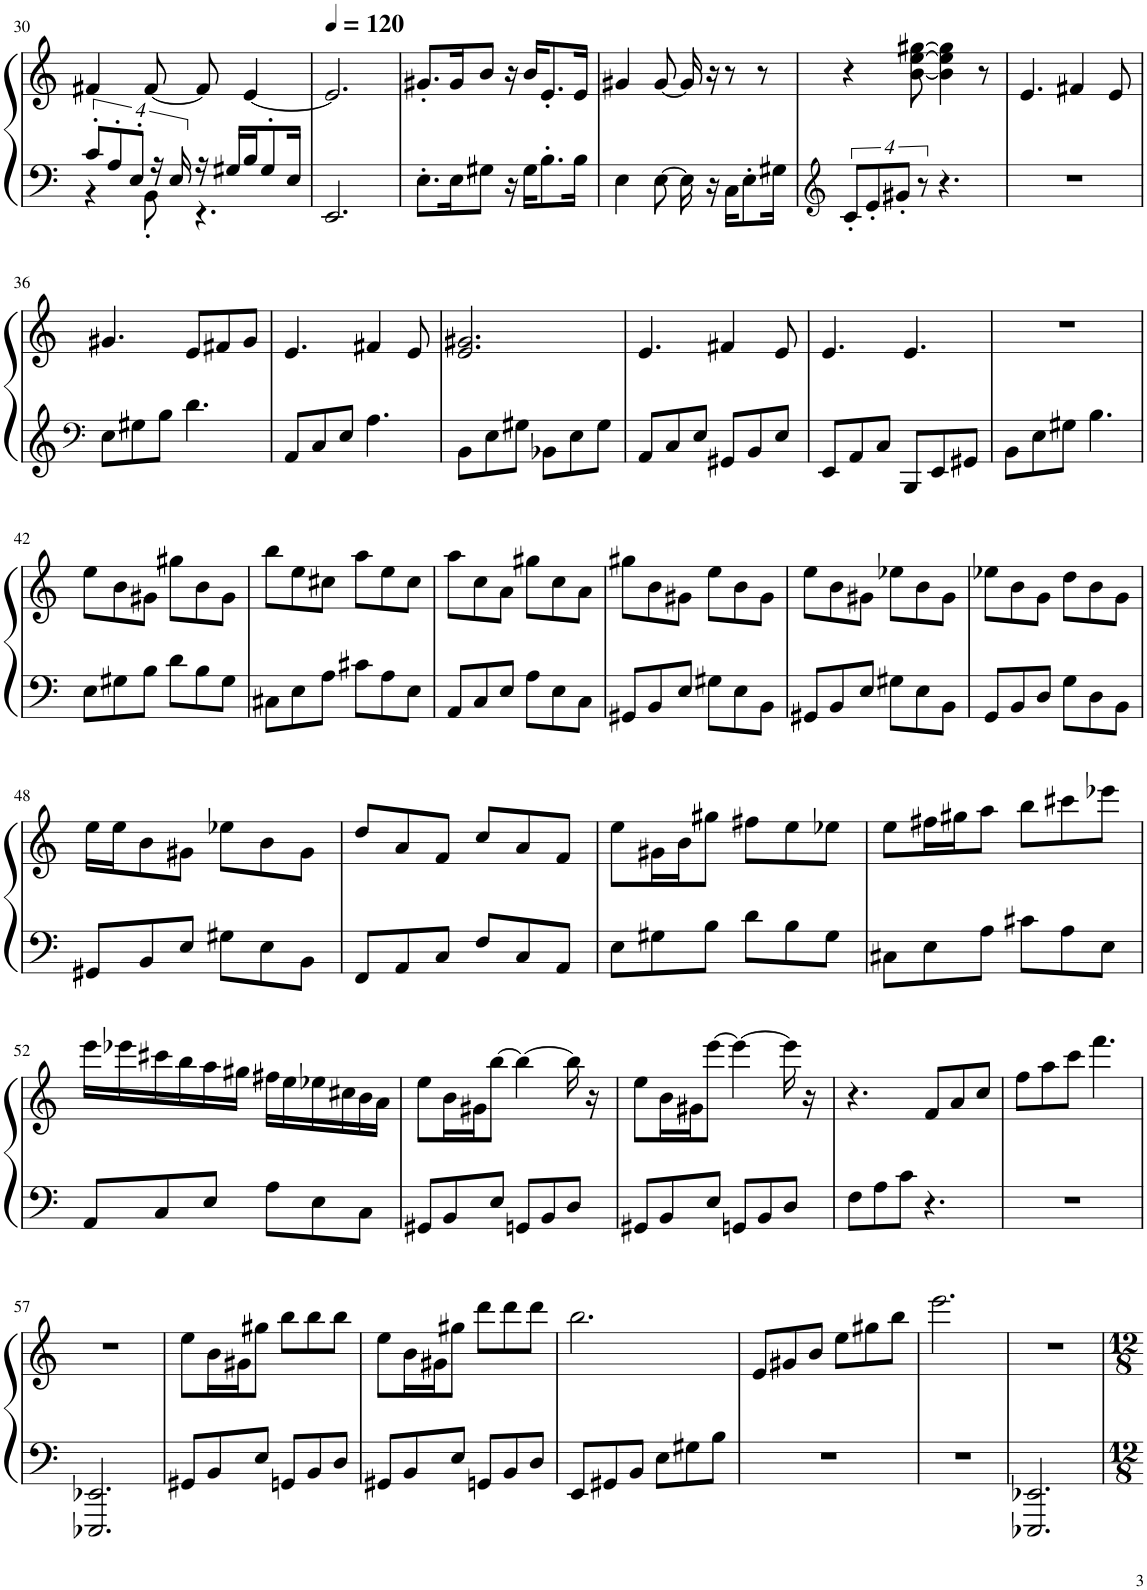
**kern	**kern
*part1	*part1
*staff2	*staff1
*I"Piano	*
*I'Pno.	*
!!LO:PB:g=z
*clefF4	*clefG2
*k[]	*k[]
*M6/8	*M6/8
=30	=30
*^	*
32%3c'/L	4r	4f#X/
32%3A'/	.	.
32%3E'/J	.	.
.	8BB'\	[8f#/
64%3r	.	.
64%3E/	.	.
16r	4.r	8f#/]
16G#X/LL	.	.
16B/J	.	[4e/
8G#'/	.	.
16E/Jk	.	.
*v	*v	*
=31	=31
*	*MM120
2.EE/	2.e/]
=32	=32
8.E'\L	8.g#X'/L
16E\K	16g#/K
8G#X\J	8b/J
16r	16r
16G#\KL	16b/KL
8.B'\	8.e'/
16B\Jk	16e/Jk
=33	=33
4E\	4g#X/
[8E\	[8g#/
16E\]	16g#/]
16r	16r
16C\KL	8r
8E'\	.
.	8r
16G#X\Jk	.
=34	=34
*clefG2	*
32%3c'/L	4r
32%3e'/	.
32%3g#X'/J	.
.	[8b\ [8ee\ [8gg#X\
32%3r	.
4.r	4b\] 4ee\] 4gg#\]
.	8r
=35	=35
2.r	4.e/
.	4f#X/
.	8e/
!!LO:LB:g=z
=36	=36
*clefF4	*
8E\L	4.g#X/
8G#X\	.
8B\J	.
4.d\	8e/L
.	8f#X/
.	8g#/J
=37	=37
8AA/L	4.e/
8C/	.
8E/J	.
4.A\	4f#X/
.	8e/
=38	=38
8BB\L	2.e/ 2.g#X/
8E\	.
8G#X\J	.
8BB-X\L	.
8E\	.
8G#\J	.
=39	=39
8AA/L	4.e/
8C/	.
8E/J	.
8GG#X/L	4f#X/
8BB/	.
8E/J	8e/
=40	=40
8EE/L	4.e/
8AA/	.
8C/J	.
8BBB/L	4.e/
8EE/	.
8GG#X/J	.
=41	=41
8BB\L	2.r
8E\	.
8G#X\J	.
4.B\	.
!!LO:LB:g=z
=42	=42
8E\L	8ee\L
8G#X\	8b\
8B\J	8g#X\J
8d\L	8gg#X\L
8B\	8b\
8G#\J	8g#\J
=43	=43
8C#X\L	8bb\L
8E\	8ee\
8A\J	8cc#X\J
8c#X\L	8aa\L
8A\	8ee\
8E\J	8cc#\J
=44	=44
8AA/L	8aa\L
8C/	8cc\
8E/J	8a\J
8A\L	8gg#X\L
8E\	8cc\
8C\J	8a\J
=45	=45
8GG#X/L	8gg#X\L
8BB/	8b\
8E/J	8g#X\J
8G#X\L	8ee\L
8E\	8b\
8BB\J	8g#\J
=46	=46
8GG#X/L	8ee\L
8BB/	8b\
8E/J	8g#X\J
8G#X\L	8ee-X\L
8E\	8b\
8BB\J	8g#\J
=47	=47
8GG/L	8ee-X\L
8BB/	8b\
8D/J	8g\J
8G\L	8dd\L
8D\	8b\
8BB\J	8g\J
!!LO:LB:g=z
=48	=48
8GG#X/L	16ee\LL
.	16ee\J
8BB/	8b\
8E/J	8g#X\J
8G#X\L	8ee-X\L
8E\	8b\
8BB\J	8g#\J
=49	=49
8FF/L	8dd/L
8AA/	8a/
8C/J	8f/J
8F/L	8cc/L
8C/	8a/
8AA/J	8f/J
=50	=50
8E\L	8ee\L
8G#X\	16g#X\L
.	16b\J
8B\J	8gg#X\J
8d\L	8ff#X\L
8B\	8ee\
8G#\J	8ee-X\J
=51	=51
8C#X\L	8ee\L
8E\	16ff#X\L
.	16gg#X\J
8A\J	8aa\J
8c#X\L	8bb\L
8A\	8ccc#X\
8E\J	8eee-X\J
!!LO:LB:g=z
=52	=52
8AA/L	16eee\LL
.	16eee-X\
8C/	16ccc#X\
.	16bb\
8E/J	16aa\
.	16gg#X\JJ
8A\L	16ff#X\LL
.	16ee\
8E\	16ee-X\
.	16cc#X\
8C\J	16b\
.	16a\JJ
=53	=53
8GG#X/L	8ee\L
8BB/	16b\L
.	16g#X\J
8E/J	[8bb\J
8GGn/L	4bb\_
8BB/	.
8D/J	16bb\]
.	16r
=54	=54
8GG#X/L	8ee\L
8BB/	16b\L
.	16g#X\J
8E/J	[8eee\J
8GGn/L	4eee\_
8BB/	.
8D/J	16eee\]
.	16r
=55	=55
8F\L	4.r
8A\	.
8c\J	.
4.r	8f/L
.	8a/
.	8cc/J
=56	=56
2.r	8ff\L
.	8aa\
.	8ccc\J
.	4.fff\
!!LO:LB:g=z
=57	=57
2.EEE-X/ 2.EE-X/	2.r
=58	=58
8GG#X/L	8ee\L
8BB/	16b\L
.	16g#X\J
8E/J	8gg#X\J
8GGn/L	8bb\L
8BB/	8bb\
8D/J	8bb\J
=59	=59
8GG#X/L	8ee\L
8BB/	16b\L
.	16g#X\J
8E/J	8gg#X\J
8GGn/L	8ddd\L
8BB/	8ddd\
8D/J	8ddd\J
=60	=60
8EE/L	2.bb\
8GG#X/	.
8BB/J	.
8E\L	.
8G#X\	.
8B\J	.
=61	=61
2.r	8e/L
.	8g#X/
.	8b/J
.	8ee\L
.	8gg#X\
.	8bb\J
=62	=62
2.r	2.eee\
=63	=63
2.EEE-X/ 2.EE-X/	2.r
=	=
*-	*-
